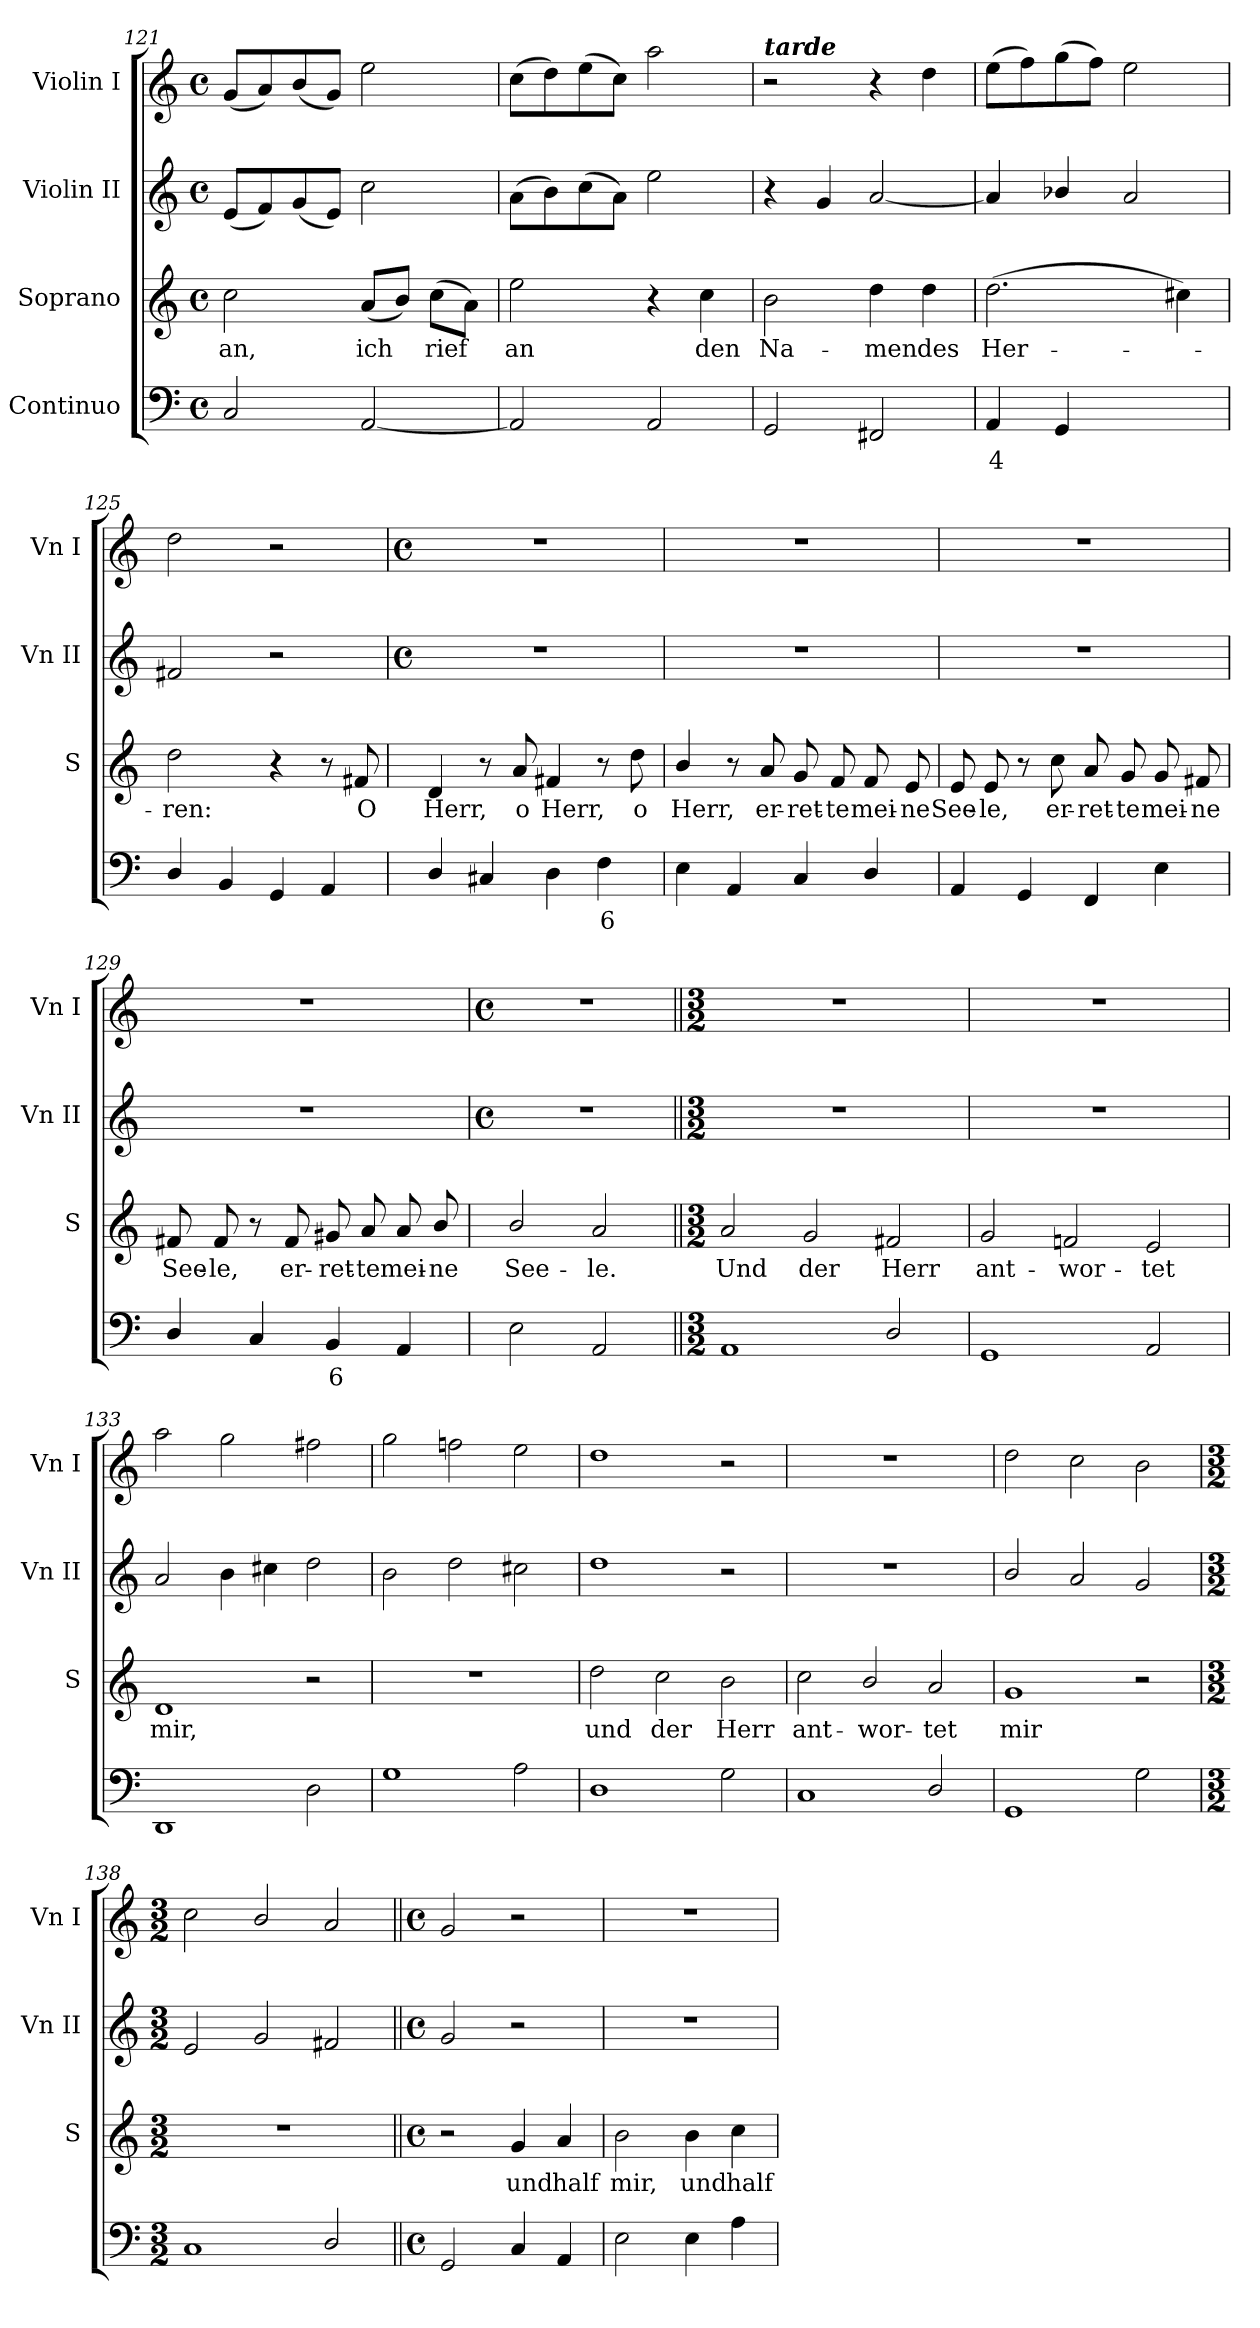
**kern	**text	**kern	**text	**kern	**kern
*part4	*part4	*part3	*part3	*part2	*part1
*staff4	*staff4	*staff3	*staff3	*staff2	*staff1
*I"Continuo	*	*I"Soprano	*	*I"Violin II	*I"Violin I
*	*	*I'S	*	*I'Vn II	*I'Vn I
*clefF4	*	*clefG2	*	*clefG2	*clefG2
*k[]	*	*k[]	*	*k[]	*k[]
*C:	*	*C:	*	*C:	*C:
*M4/4	*	*M4/4	*	*M4/4	*M4/4
*met(c)	*	*met(c)	*	*met(c)	*met(c)
=121	=121	=121	=121	=121	=121
!	!	!	!LO:LY:b	!	!
2C	.	2cc	an,	(<8eL	(<8gL
.	.	.	.	8f)	8a)
.	.	.	.	(<8g	(<8b
.	.	.	.	8eJ)	8gJ)
!	!	!	!LO:LY:b	!	!
[2AA	.	(<8aL	ich	2cc	2ee
.	.	8bJ)	.	.	.
!	!	!	!LO:LY:b	!	!
.	.	(>8ccL	rief	.	.
.	.	8aJ)	.	.	.
=122	=122	=122	=122	=122	=122
!	!	!	!LO:LY:b	!	!
2AA]	.	2ee	an	(>8aL	(>8ccL
.	.	.	.	8b)	8dd)
.	.	.	.	(>8cc	(>8ee
.	.	.	.	8aJ)	8ccJ)
2AA	.	4r	.	2ee	2aa
!	!	!	!LO:LY:b	!	!
.	.	4cc	den	.	.
=123	=123	=123	=123	=123	=123
!	!	!	!	!	!LO:TX:a:Bi:t=tarde
!	!	!	!LO:LY:b	!	!
2GG	.	2b	Na-	4r	2r
.	.	.	.	4g	.
!	!	!	!LO:LY:b	!	!
2FF#X	.	4dd	-men	[2a	4r
!	!	!	!LO:LY:b	!	!
.	.	4dd	des	.	4dd
=124	=124	=124	=124	=124	=124
!	!LO:LY:b	!	!LO:LY:b	!	!
4AA	4	(>2.dd	Her-	4a]	(>8eeL
.	.	.	.	.	8ff)
4GG	.	.	.	4b-X/	(>8gg
.	.	.	.	.	8ffJ)
!	!LO:LY:b	!	!	!	!
[4AAyy	4	.	.	2a	2ee
4AAyy]	.	4cc#X)	.	.	.
=125	=125	=125	=125	=125	=125
!	!	!	!LO:LY:b	!	!
4D/	.	2dd	ren:	2f#X	2dd
4BB	.	.	.	.	.
4GG	.	4r	.	2r	2r
4AA	.	8r	.	.	.
!	!	!	!LO:LY:b	!	!
.	.	8f#X	O	.	.
!!LO:LB:g=z
=126	=126	=126	=126	=126	=126
*	*	*	*	*M4/4	*M4/4
*	*	*	*	*met(c)	*met(c)
!	!	!	!LO:LY:b	!	!
4D/	.	4d	Herr,	1r	1r
4C#X	.	8r	.	.	.
!	!	!	!LO:LY:b	!	!
.	.	8a	o	.	.
!	!	!	!LO:LY:b	!	!
4D	.	4f#X	Herr,	.	.
!	!LO:LY:b	!	!	!	!
4F	6	8r	.	.	.
!	!	!	!LO:LY:b	!	!
.	.	8dd	o	.	.
=127	=127	=127	=127	=127	=127
!	!	!	!LO:LY:b	!	!
4E	.	4b/	Herr,	1r	1r
4AA	.	8r	.	.	.
!	!	!	!LO:LY:b	!	!
.	.	8a	er-	.	.
!	!	!	!LO:LY:b	!	!
4C	.	8g	-ret-	.	.
!	!	!	!LO:LY:b	!	!
.	.	8f	-te	.	.
!	!	!	!LO:LY:b	!	!
4D/	.	8f	mei-	.	.
!	!	!	!LO:LY:b	!	!
.	.	8e	-ne	.	.
=128	=128	=128	=128	=128	=128
!	!	!	!LO:LY:b	!	!
4AA	.	8e	See-	1r	1r
!	!	!	!LO:LY:b	!	!
.	.	8e	-le,	.	.
4GG	.	8r	.	.	.
!	!	!	!LO:LY:b	!	!
.	.	8cc	er-	.	.
!	!	!	!LO:LY:b	!	!
4FF	.	8a	-ret-	.	.
!	!	!	!LO:LY:b	!	!
.	.	8g	-te	.	.
!	!	!	!LO:LY:b	!	!
4E	.	8g	mei-	.	.
!	!	!	!LO:LY:b	!	!
.	.	8f#X	-ne	.	.
=129	=129	=129	=129	=129	=129
!	!	!	!LO:LY:b	!	!
4D/	.	8f#X	See-	1r	1r
!	!	!	!LO:LY:b	!	!
.	.	8f#	-le,	.	.
4C	.	8r	.	.	.
!	!	!	!LO:LY:b	!	!
.	.	8f#	er-	.	.
!	!LO:LY:b	!	!LO:LY:b	!	!
4BB	6	8g#X	-ret-	.	.
!	!	!	!LO:LY:b	!	!
.	.	8a	-te	.	.
!	!	!	!LO:LY:b	!	!
4AA	.	8a	mei-	.	.
!	!	!	!LO:LY:b	!	!
.	.	8b/	-ne	.	.
!!LO:LB:g=z
=130	=130	=130	=130	=130	=130
*	*	*	*	*k[]	*k[]
*	*	*	*	*C:	*C:
*	*	*	*	*M4/4	*M4/4
*	*	*	*	*met(c)	*met(c)
!	!	!	!LO:LY:b	!	!
2E	.	2b/	See-	1r	1r
!	!	!	!LO:LY:b	!	!
2AA	.	2a	-le.	.	.
=131||	=131||	=131||	=131||	=131||	=131||
*M3/2	*	*M3/2	*	*M3/2	*M3/2
!	!	!	!LO:LY:b	!LO:N:vis=1	!LO:N:vis=1
1AA	.	2a	Und	1.r	1.r
!	!	!	!LO:LY:b	!	!
.	.	2g	der	.	.
!	!	!	!LO:LY:b	!	!
2D/	.	2f#X	Herr	.	.
=132	=132	=132	=132	=132	=132
!	!	!	!LO:LY:b	!LO:N:vis=1	!LO:N:vis=1
1GG	.	2g	ant-	1.r	1.r
!	!	!	!LO:LY:b	!	!
.	.	2fn	-wor-	.	.
!	!	!	!LO:LY:b	!	!
2AA	.	2e	-tet	.	.
=133	=133	=133	=133	=133	=133
!	!	!	!LO:LY:b	!	!
1DD	.	1d	mir,	2a	2aa
.	.	.	.	4b	2gg
.	.	.	.	4cc#X	.
2D	.	2r	.	2dd	2ff#X
=134	=134	=134	=134	=134	=134
!	!	!LO:N:vis=1	!	!	!
1G	.	1.r	.	2b	2gg
.	.	.	.	2dd	2ffn
2A	.	.	.	2cc#X	2ee
=135	=135	=135	=135	=135	=135
!	!	!	!LO:LY:b	!	!
1D	.	2dd	und	1dd	1dd
!	!	!	!LO:LY:b	!	!
.	.	2cc	der	.	.
!	!	!	!LO:LY:b	!	!
2G	.	2b	Herr	2r	2r
=136	=136	=136	=136	=136	=136
!	!	!	!LO:LY:b	!LO:N:vis=1	!LO:N:vis=1
1C	.	2cc	ant-	1.r	1.r
!	!	!	!LO:LY:b	!	!
.	.	2b/	-wor-	.	.
!	!	!	!LO:LY:b	!	!
2D/	.	2a	-tet	.	.
=137	=137	=137	=137	=137	=137
!	!	!	!LO:LY:b	!	!
1GG	.	1g	mir	2b/	2dd
.	.	.	.	2a	2cc
2G	.	2r	.	2g	2b
!!LO:LB:g=z
=138	=138	=138	=138	=138	=138
*M3/2	*	*M3/2	*	*M3/2	*M3/2
!	!	!LO:N:vis=1	!	!	!
1C	.	1.r	.	2e	2cc
.	.	.	.	2g	2b/
2D/	.	.	.	2f#X	2a
=139||	=139||	=139||	=139||	=139||	=139||
*M4/4	*	*M4/4	*	*M4/4	*M4/4
*met(c)	*	*met(c)	*	*met(c)	*met(c)
2GG	.	2r	.	2g	2g
!	!	!	!LO:LY:b	!	!
4C	.	4g	und	2r	2r
!	!	!	!LO:LY:b	!	!
4AA	.	4a	half	.	.
=140	=140	=140	=140	=140	=140
!	!	!	!LO:LY:b	!	!
2E	.	2b	mir,	1r	1r
!	!	!	!LO:LY:b	!	!
4E	.	4b	und	.	.
!	!	!	!LO:LY:b	!	!
4A	.	4cc	half	.	.
=	=	=	=	=	=
*-	*-	*-	*-	*-	*-
